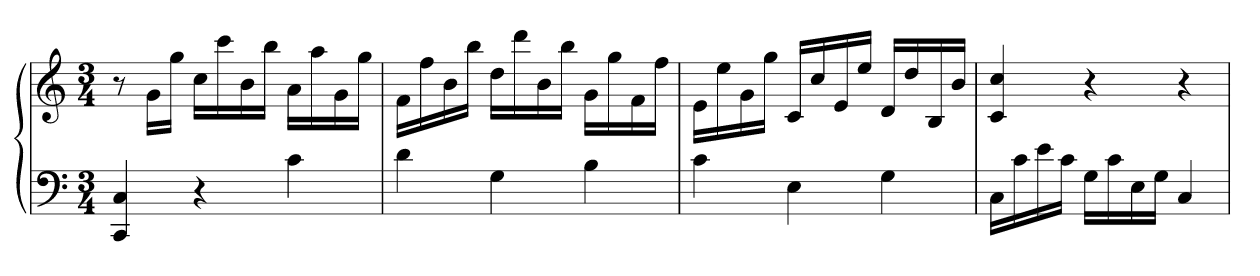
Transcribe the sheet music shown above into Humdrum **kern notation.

**kern	**kern
*part1	*part1
*staff2	*staff1
*clefF4	*clefG2
*k[]	*k[]
*M3/4	*M3/4
=	=
4CC 4C	8r
.	16gLL
.	16ggJJ
4r	16ccLL
.	16ccc
.	16b
.	16bbJJ
4c	16aLL
.	16aa
.	16g
.	16ggJJ
=273	=273
4d	16fLL
.	16ff
.	16b
.	16bbJJ
4G	16ddLL
.	16ddd
.	16b
.	16bbJJ
4B	16gLL
.	16gg
.	16f
.	16ffJJ
=274	=274
4c	16eLL
.	16ee
.	16g
.	16ggJJ
4E	16cLL
.	16cc
.	16e
.	16eeJJ
4G	16dLL
.	16dd
.	16B
.	16bJJ
=275	=275
16CLL	4c 4cc
16c	.
16e	.
16cJJ	.
16GLL	4r
16c	.
16E	.
16GJJ	.
4C	4r
=	=
*-	*-
